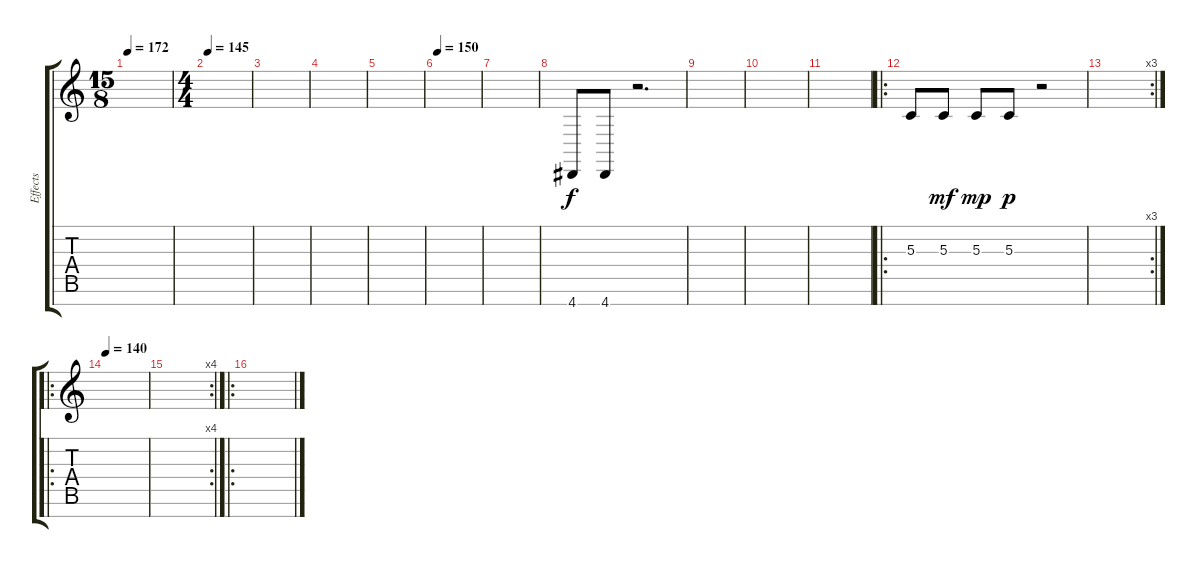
\track ("Effects" "Effects") {instrument taikodrum}
\staff {score tabs}
\tuning (E4 B3 G3 D3 A2 E2 B1) {hide}
\ts (15 8)
\tempo 172
\clef g2
\ks c
|
\ts (4 4)
\tempo 145
|
|
|
|
\tempo 150
|
|
4.7.8{dy f instrument taikodrum} 4.7.8 r.2{d} |
|
|
|
\ro
5.3.8{instrument agogo} 5.3.8{dy mf} 5.3.8{dy mp} 5.3.8{dy p} r.2 |
\rc 3
|
\ro
\tempo 140
|
\rc 4
|
\ro
